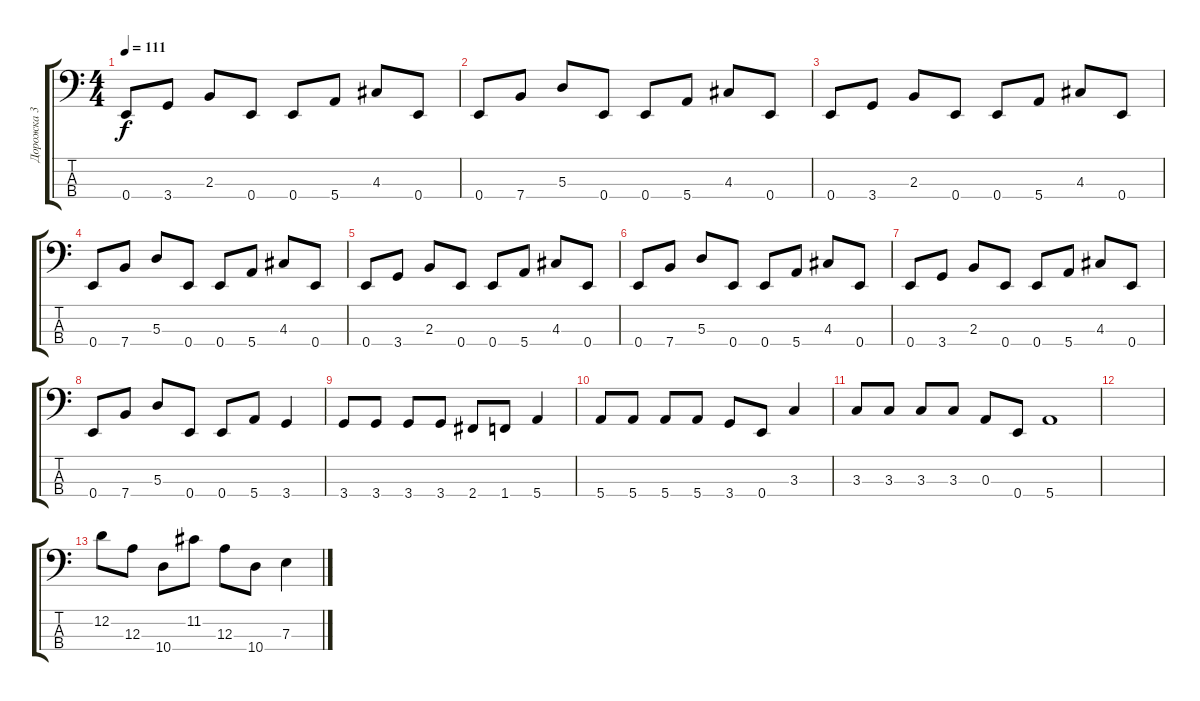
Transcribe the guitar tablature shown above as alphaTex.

\track ("Дорожка 3" "Дорожка 3") {instrument electricbassfinger}
\staff {score tabs}
\tuning (G2 D2 A1 E1) {hide}
\ts (4 4)
\tempo 111
\clef f4
\ks c
0.4.8{dy f} 3.4.8 2.3.8 0.4.8 0.4.8 5.4.8 4.3.8 0.4.8 |
0.4.8 7.4.8 5.3.8 0.4.8 0.4.8 5.4.8 4.3.8 0.4.8 |
0.4.8 3.4.8 2.3.8 0.4.8 0.4.8 5.4.8 4.3.8 0.4.8 |
0.4.8 7.4.8 5.3.8 0.4.8 0.4.8 5.4.8 4.3.8 0.4.8 |
0.4.8 3.4.8 2.3.8 0.4.8 0.4.8 5.4.8 4.3.8 0.4.8 |
0.4.8 7.4.8 5.3.8 0.4.8 0.4.8 5.4.8 4.3.8 0.4.8 |
0.4.8 3.4.8 2.3.8 0.4.8 0.4.8 5.4.8 4.3.8 0.4.8 |
0.4.8 7.4.8 5.3.8 0.4.8 0.4.8 5.4.8 3.4.4 |
3.4.8 3.4.8 3.4.8 3.4.8 2.4.8 1.4.8 5.4.4 |
5.4.8 5.4.8 5.4.8 5.4.8 3.4.8 0.4.8 3.3.4 |
3.3.8 3.3.8 3.3.8 3.3.8 0.3.8 0.4.8 5.4.1 |
|
12.2.8 12.3.8 10.4.8 11.2.8 12.3.8 10.4.8 7.3.4
